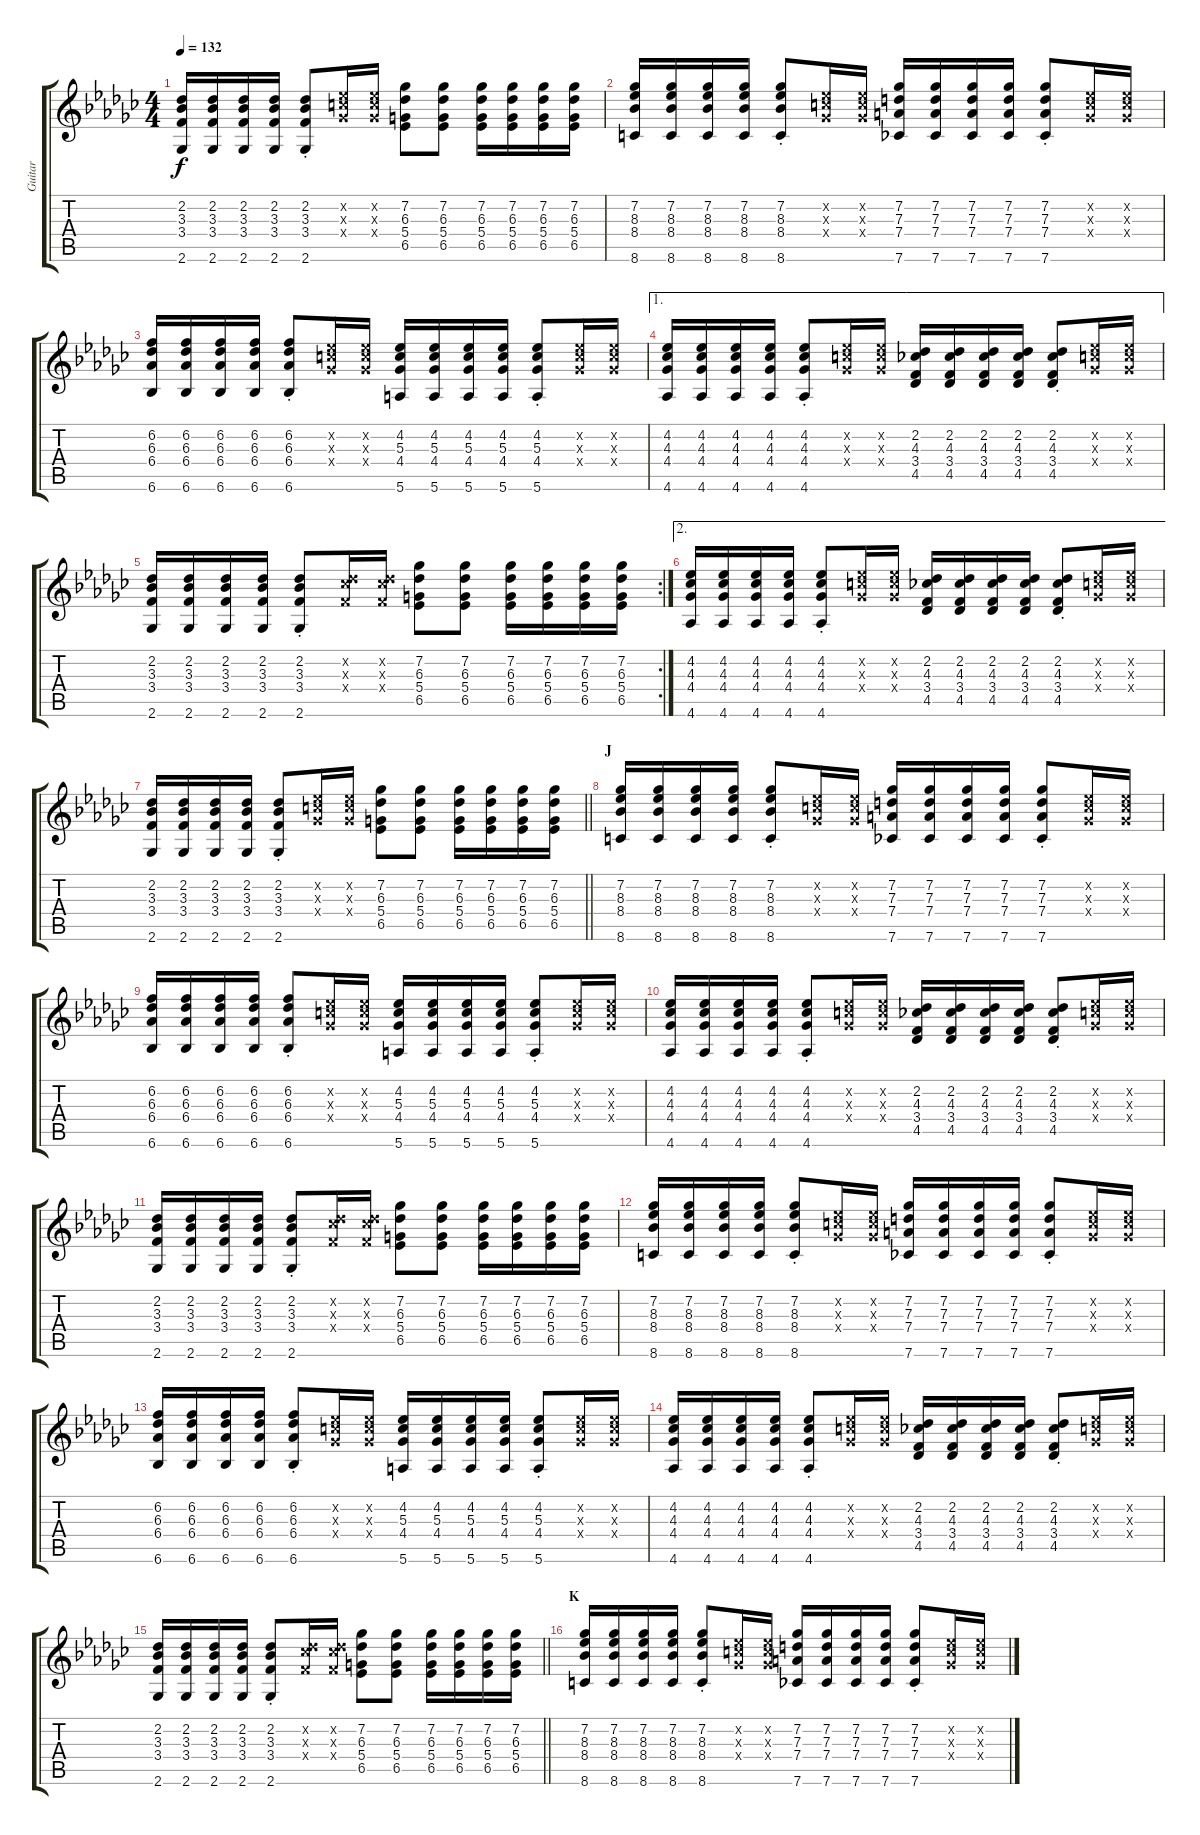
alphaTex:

\track ("Guitar" "Guitar") {instrument overdrivenguitar}
\staff {score tabs}
\tuning (E4 B3 G3 D3 A2 E2) {hide}
\ts (4 4)
\tempo 132
\clef g2
\ks gb
(2.2 3.3 3.4 2.6).16{dy f} (2.2 3.3 3.4 2.6).16 (2.2 3.3 3.4 2.6).16 (2.2 3.3 3.4 2.6).16 (2.2{st} 3.3{st} 3.4{st} 2.6{st}).8 (4.2{x} 5.3{x} 4.4{x}).16 (4.2{x} 5.3{x} 4.4{x}).16 (7.2 6.3 5.4 6.5).8 (7.2 6.3 5.4 6.5).8 (7.2 6.3 5.4 6.5).16 (7.2 6.3 5.4 6.5).16 (7.2 6.3 5.4 6.5).16 (7.2 6.3 5.4 6.5).16 |
(7.2 8.3 8.4 8.6).16 (7.2 8.3 8.4 8.6).16 (7.2 8.3 8.4 8.6).16 (7.2 8.3 8.4 8.6).16 (7.2{st} 8.3{st} 8.4{st} 8.6{st}).8 (4.2{x} 5.3{x} 4.4{x}).16 (4.2{x} 5.3{x} 4.4{x}).16 (7.2 7.3 7.4 7.6).16 (7.2 7.3 7.4 7.6).16 (7.2 7.3 7.4 7.6).16 (7.2 7.3 7.4 7.6).16 (7.2{st} 7.3{st} 7.4{st} 7.6{st}).8 (4.2{x} 5.3{x} 4.4{x}).16 (4.2{x} 5.3{x} 4.4{x}).16 |
(6.2 6.3 6.4 6.6).16 (6.2 6.3 6.4 6.6).16 (6.2 6.3 6.4 6.6).16 (6.2 6.3 6.4 6.6).16 (6.2{st} 6.3{st} 6.4{st} 6.6{st}).8 (4.2{x} 5.3{x} 4.4{x}).16 (4.2{x} 5.3{x} 4.4{x}).16 (4.2 5.3 4.4 5.6).16 (4.2 5.3 4.4 5.6).16 (4.2 5.3 4.4 5.6).16 (4.2 5.3 4.4 5.6).16 (4.2{st} 5.3{st} 4.4{st} 5.6).8 (4.2{x} 5.3{x} 4.4{x}).16 (4.2{x} 5.3{x} 4.4{x}).16 |
\ae 1
(4.2 4.3 4.4 4.6).16 (4.2 4.3 4.4 4.6).16 (4.2 4.3 4.4 4.6).16 (4.2 4.3 4.4 4.6).16 (4.2{st} 4.3{st} 4.4{st} 4.6{st}).8 (4.2{x} 5.3{x} 4.4{x}).16 (4.2{x} 5.3{x} 4.4{x}).16 (2.2 4.3 3.4 4.5).16 (2.2 4.3 3.4 4.5).16 (2.2 4.3 3.4 4.5).16 (2.2 4.3 3.4 4.5).16 (2.2{st} 4.3{st} 3.4{st} 4.5).8 (4.2{x} 5.3{x} 4.4{x}).16 (4.2{x} 5.3{x} 4.4{x}).16 |
\rc 2
(2.2 3.3 3.4 2.6).16 (2.2 3.3 3.4 2.6).16 (2.2 3.3 3.4 2.6).16 (2.2 3.3 3.4 2.6).16 (2.2{st} 3.3{st} 3.4{st} 2.6{st}).8 (2.2{x} 4.3{x} 3.4{x}).16 (2.2{x} 4.3{x} 3.4{x}).16 (7.2 6.3 5.4 6.5).8 (7.2 6.3 5.4 6.5).8 (7.2 6.3 5.4 6.5).16 (7.2 6.3 5.4 6.5).16 (7.2 6.3 5.4 6.5).16 (7.2 6.3 5.4 6.5).16 |
\ae 2
(4.2 4.3 4.4 4.6).16 (4.2 4.3 4.4 4.6).16 (4.2 4.3 4.4 4.6).16 (4.2 4.3 4.4 4.6).16 (4.2{st} 4.3{st} 4.4{st} 4.6{st}).8 (4.2{x} 5.3{x} 4.4{x}).16 (4.2{x} 5.3{x} 4.4{x}).16 (2.2 4.3 3.4 4.5).16 (2.2 4.3 3.4 4.5).16 (2.2 4.3 3.4 4.5).16 (2.2 4.3 3.4 4.5).16 (2.2{st} 4.3{st} 3.4{st} 4.5{st}).8 (4.2{x} 5.3{x} 4.4{x}).16 (4.2{x} 5.3{x} 4.4{x}).16 |
\barLineRight lightlight
(2.2 3.3 3.4 2.6).16 (2.2 3.3 3.4 2.6).16 (2.2 3.3 3.4 2.6).16 (2.2 3.3 3.4 2.6).16 (2.2{st} 3.3{st} 3.4{st} 2.6{st}).8 (4.2{x} 5.3{x} 4.4{x}).16 (4.2{x} 5.3{x} 4.4{x}).16 (7.2 6.3 5.4 6.5).8 (7.2 6.3 5.4 6.5).8 (7.2 6.3 5.4 6.5).16 (7.2 6.3 5.4 6.5).16 (7.2 6.3 5.4 6.5).16 (7.2 6.3 5.4 6.5).16 |
\section ("" "J")
(7.2 8.3 8.4 8.6).16 (7.2 8.3 8.4 8.6).16 (7.2 8.3 8.4 8.6).16 (7.2 8.3 8.4 8.6).16 (7.2{st} 8.3{st} 8.4{st} 8.6{st}).8 (4.2{x} 5.3{x} 4.4{x}).16 (4.2{x} 5.3{x} 4.4{x}).16 (7.2 7.3 7.4 7.6).16 (7.2 7.3 7.4 7.6).16 (7.2 7.3 7.4 7.6).16 (7.2 7.3 7.4 7.6).16 (7.2{st} 7.3{st} 7.4{st} 7.6{st}).8 (4.2{x} 5.3{x} 4.4{x}).16 (4.2{x} 5.3{x} 4.4{x}).16 |
(6.2 6.3 6.4 6.6).16 (6.2 6.3 6.4 6.6).16 (6.2 6.3 6.4 6.6).16 (6.2 6.3 6.4 6.6).16 (6.2{st} 6.3{st} 6.4{st} 6.6{st}).8 (4.2{x} 5.3{x} 4.4{x}).16 (4.2{x} 5.3{x} 4.4{x}).16 (4.2 5.3 4.4 5.6).16 (4.2 5.3 4.4 5.6).16 (4.2 5.3 4.4 5.6).16 (4.2 5.3 4.4 5.6).16 (4.2{st} 5.3{st} 4.4{st} 5.6).8 (4.2{x} 5.3{x} 4.4{x}).16 (4.2{x} 5.3{x} 4.4{x}).16 |
(4.2 4.3 4.4 4.6).16 (4.2 4.3 4.4 4.6).16 (4.2 4.3 4.4 4.6).16 (4.2 4.3 4.4 4.6).16 (4.2{st} 4.3{st} 4.4{st} 4.6{st}).8 (4.2{x} 5.3{x} 4.4{x}).16 (4.2{x} 5.3{x} 4.4{x}).16 (2.2 4.3 3.4 4.5).16 (2.2 4.3 3.4 4.5).16 (2.2 4.3 3.4 4.5).16 (2.2 4.3 3.4 4.5).16 (2.2{st} 4.3{st} 3.4{st} 4.5).8 (4.2{x} 5.3{x} 4.4{x}).16 (4.2{x} 5.3{x} 4.4{x}).16 |
(2.2 3.3 3.4 2.6).16 (2.2 3.3 3.4 2.6).16 (2.2 3.3 3.4 2.6).16 (2.2 3.3 3.4 2.6).16 (2.2{st} 3.3{st} 3.4{st} 2.6{st}).8 (2.2{x} 4.3{x} 3.4{x}).16 (2.2{x} 4.3{x} 3.4{x}).16 (7.2 6.3 5.4 6.5).8 (7.2 6.3 5.4 6.5).8 (7.2 6.3 5.4 6.5).16 (7.2 6.3 5.4 6.5).16 (7.2 6.3 5.4 6.5).16 (7.2 6.3 5.4 6.5).16 |
(7.2 8.3 8.4 8.6).16 (7.2 8.3 8.4 8.6).16 (7.2 8.3 8.4 8.6).16 (7.2 8.3 8.4 8.6).16 (7.2{st} 8.3{st} 8.4{st} 8.6{st}).8 (4.2{x} 5.3{x} 4.4{x}).16 (4.2{x} 5.3{x} 4.4{x}).16 (7.2 7.3 7.4 7.6).16 (7.2 7.3 7.4 7.6).16 (7.2 7.3 7.4 7.6).16 (7.2 7.3 7.4 7.6).16 (7.2{st} 7.3{st} 7.4{st} 7.6{st}).8 (4.2{x} 5.3{x} 4.4{x}).16 (4.2{x} 5.3{x} 4.4{x}).16 |
(6.2 6.3 6.4 6.6).16 (6.2 6.3 6.4 6.6).16 (6.2 6.3 6.4 6.6).16 (6.2 6.3 6.4 6.6).16 (6.2{st} 6.3{st} 6.4{st} 6.6{st}).8 (4.2{x} 5.3{x} 4.4{x}).16 (4.2{x} 5.3{x} 4.4{x}).16 (4.2 5.3 4.4 5.6).16 (4.2 5.3 4.4 5.6).16 (4.2 5.3 4.4 5.6).16 (4.2 5.3 4.4 5.6).16 (4.2{st} 5.3{st} 4.4{st} 5.6).8 (4.2{x} 5.3{x} 4.4{x}).16 (4.2{x} 5.3{x} 4.4{x}).16 |
(4.2 4.3 4.4 4.6).16 (4.2 4.3 4.4 4.6).16 (4.2 4.3 4.4 4.6).16 (4.2 4.3 4.4 4.6).16 (4.2{st} 4.3{st} 4.4{st} 4.6{st}).8 (4.2{x} 5.3{x} 4.4{x}).16 (4.2{x} 5.3{x} 4.4{x}).16 (2.2 4.3 3.4 4.5).16 (2.2 4.3 3.4 4.5).16 (2.2 4.3 3.4 4.5).16 (2.2 4.3 3.4 4.5).16 (2.2{st} 4.3{st} 3.4{st} 4.5).8 (4.2{x} 5.3{x} 4.4{x}).16 (4.2{x} 5.3{x} 4.4{x}).16 |
\barLineRight lightlight
(2.2 3.3 3.4 2.6).16 (2.2 3.3 3.4 2.6).16 (2.2 3.3 3.4 2.6).16 (2.2 3.3 3.4 2.6).16 (2.2{st} 3.3{st} 3.4{st} 2.6{st}).8 (2.2{x} 4.3{x} 3.4{x}).16 (2.2{x} 4.3{x} 3.4{x}).16 (7.2 6.3 5.4 6.5).8 (7.2 6.3 5.4 6.5).8 (7.2 6.3 5.4 6.5).16 (7.2 6.3 5.4 6.5).16 (7.2 6.3 5.4 6.5).16 (7.2 6.3 5.4 6.5).16 |
\section ("" "K")
(7.2 8.3 8.4 8.6).16 (7.2 8.3 8.4 8.6).16 (7.2 8.3 8.4 8.6).16 (7.2 8.3 8.4 8.6).16 (7.2{st} 8.3{st} 8.4{st} 8.6{st}).8 (4.2{x} 5.3{x} 4.4{x}).16 (4.2{x} 5.3{x} 4.4{x}).16 (7.2 7.3 7.4 7.6).16 (7.2 7.3 7.4 7.6).16 (7.2 7.3 7.4 7.6).16 (7.2 7.3 7.4 7.6).16 (7.2{st} 7.3{st} 7.4{st} 7.6{st}).8 (4.2{x} 5.3{x} 4.4{x}).16 (4.2{x} 5.3{x} 4.4{x}).16
